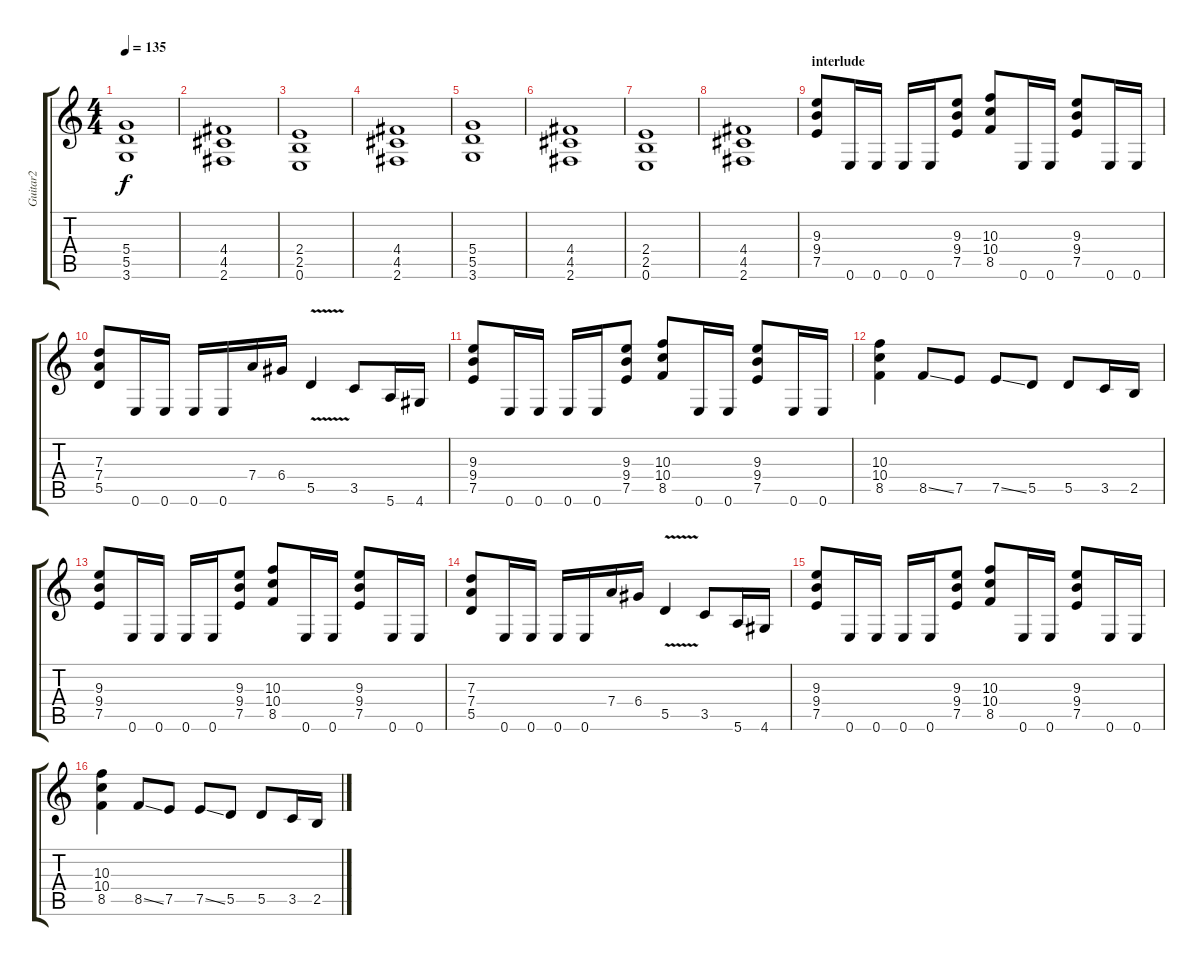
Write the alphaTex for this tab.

\track ("Guitar2" "Guitar2") {instrument overdrivenguitar}
\staff {score tabs}
\tuning (E4 B3 G3 D3 A2 E2) {hide}
\ts (4 4)
\tempo 135
\clef g2
\ks c
(5.4 5.5 3.6).1{dy f} |
(4.4 4.5 2.6).1 |
(2.4 2.5 0.6).1 |
(4.4 4.5 2.6).1 |
(5.4 5.5 3.6).1 |
(4.4 4.5 2.6).1 |
(2.4 2.5 0.6).1 |
(4.4 4.5 2.6).1 |
\section ("" "interlude")
(9.3 9.4 7.5).8 0.6.16 0.6.16 0.6.16 0.6.16 (9.3 9.4 7.5).8 (10.3 10.4 8.5).8 0.6.16 0.6.16 (9.3 9.4 7.5).8 0.6.16 0.6.16 |
(7.3 7.4 5.5).8 0.6.16 0.6.16 0.6.16 0.6.16 7.4.16 6.4.16 5.5{v}.4 3.5.8 5.6.16 4.6.16 |
(9.3 9.4 7.5).8 0.6.16 0.6.16 0.6.16 0.6.16 (9.3 9.4 7.5).8 (10.3 10.4 8.5).8 0.6.16 0.6.16 (9.3 9.4 7.5).8 0.6.16 0.6.16 |
(10.3 10.4 8.5).4 8.5{ss}.8 7.5.8 7.5{ss}.8 5.5.8 5.5.8 3.5.16 2.5.16 |
(9.3 9.4 7.5).8 0.6.16 0.6.16 0.6.16 0.6.16 (9.3 9.4 7.5).8 (10.3 10.4 8.5).8 0.6.16 0.6.16 (9.3 9.4 7.5).8 0.6.16 0.6.16 |
(7.3 7.4 5.5).8 0.6.16 0.6.16 0.6.16 0.6.16 7.4.16 6.4.16 5.5{v}.4 3.5.8 5.6.16 4.6.16 |
(9.3 9.4 7.5).8 0.6.16 0.6.16 0.6.16 0.6.16 (9.3 9.4 7.5).8 (10.3 10.4 8.5).8 0.6.16 0.6.16 (9.3 9.4 7.5).8 0.6.16 0.6.16 |
(10.3 10.4 8.5).4 8.5{ss}.8 7.5.8 7.5{ss}.8 5.5.8 5.5.8 3.5.16 2.5.16
